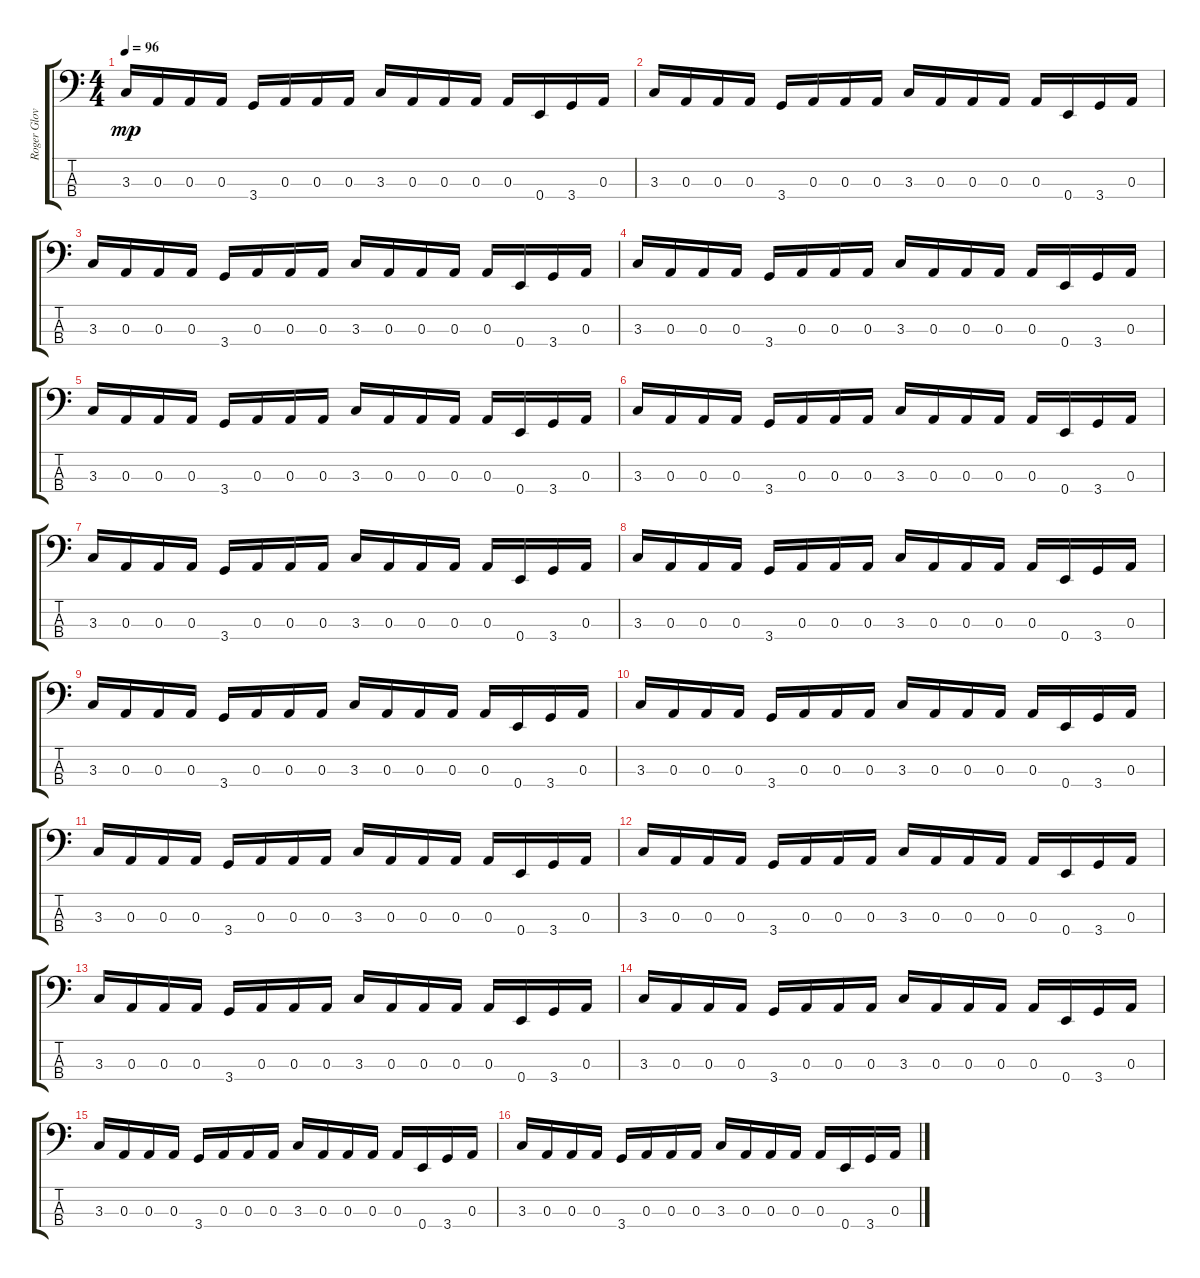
\track ("Roger Glover" "Roger Glov") {instrument electricbassfinger}
\staff {score tabs}
\tuning (G2 D2 A1 E1) {hide}
\ts (4 4)
\tempo 96
\clef f4
\ks c
3.3.16{dy mp} 0.3.16 0.3.16 0.3.16 3.4.16 0.3.16 0.3.16 0.3.16 3.3.16 0.3.16 0.3.16 0.3.16 0.3.16 0.4.16 3.4.16 0.3.16 |
3.3.16 0.3.16 0.3.16 0.3.16 3.4.16 0.3.16 0.3.16 0.3.16 3.3.16 0.3.16 0.3.16 0.3.16 0.3.16 0.4.16 3.4.16 0.3.16 |
3.3.16 0.3.16 0.3.16 0.3.16 3.4.16 0.3.16 0.3.16 0.3.16 3.3.16 0.3.16 0.3.16 0.3.16 0.3.16 0.4.16 3.4.16 0.3.16 |
3.3.16 0.3.16 0.3.16 0.3.16 3.4.16 0.3.16 0.3.16 0.3.16 3.3.16 0.3.16 0.3.16 0.3.16 0.3.16 0.4.16 3.4.16 0.3.16 |
3.3.16 0.3.16 0.3.16 0.3.16 3.4.16 0.3.16 0.3.16 0.3.16 3.3.16 0.3.16 0.3.16 0.3.16 0.3.16 0.4.16 3.4.16 0.3.16 |
3.3.16 0.3.16 0.3.16 0.3.16 3.4.16 0.3.16 0.3.16 0.3.16 3.3.16 0.3.16 0.3.16 0.3.16 0.3.16 0.4.16 3.4.16 0.3.16 |
3.3.16 0.3.16 0.3.16 0.3.16 3.4.16 0.3.16 0.3.16 0.3.16 3.3.16 0.3.16 0.3.16 0.3.16 0.3.16 0.4.16 3.4.16 0.3.16 |
3.3.16 0.3.16 0.3.16 0.3.16 3.4.16 0.3.16 0.3.16 0.3.16 3.3.16 0.3.16 0.3.16 0.3.16 0.3.16 0.4.16 3.4.16 0.3.16 |
3.3.16 0.3.16 0.3.16 0.3.16 3.4.16 0.3.16 0.3.16 0.3.16 3.3.16 0.3.16 0.3.16 0.3.16 0.3.16 0.4.16 3.4.16 0.3.16 |
3.3.16 0.3.16 0.3.16 0.3.16 3.4.16 0.3.16 0.3.16 0.3.16 3.3.16 0.3.16 0.3.16 0.3.16 0.3.16 0.4.16 3.4.16 0.3.16 |
3.3.16 0.3.16 0.3.16 0.3.16 3.4.16 0.3.16 0.3.16 0.3.16 3.3.16 0.3.16 0.3.16 0.3.16 0.3.16 0.4.16 3.4.16 0.3.16 |
3.3.16 0.3.16 0.3.16 0.3.16 3.4.16 0.3.16 0.3.16 0.3.16 3.3.16 0.3.16 0.3.16 0.3.16 0.3.16 0.4.16 3.4.16 0.3.16 |
3.3.16 0.3.16 0.3.16 0.3.16 3.4.16 0.3.16 0.3.16 0.3.16 3.3.16 0.3.16 0.3.16 0.3.16 0.3.16 0.4.16 3.4.16 0.3.16 |
3.3.16 0.3.16 0.3.16 0.3.16 3.4.16 0.3.16 0.3.16 0.3.16 3.3.16 0.3.16 0.3.16 0.3.16 0.3.16 0.4.16 3.4.16 0.3.16 |
3.3.16 0.3.16 0.3.16 0.3.16 3.4.16 0.3.16 0.3.16 0.3.16 3.3.16 0.3.16 0.3.16 0.3.16 0.3.16 0.4.16 3.4.16 0.3.16 |
3.3.16 0.3.16 0.3.16 0.3.16 3.4.16 0.3.16 0.3.16 0.3.16 3.3.16 0.3.16 0.3.16 0.3.16 0.3.16 0.4.16 3.4.16 0.3.16
